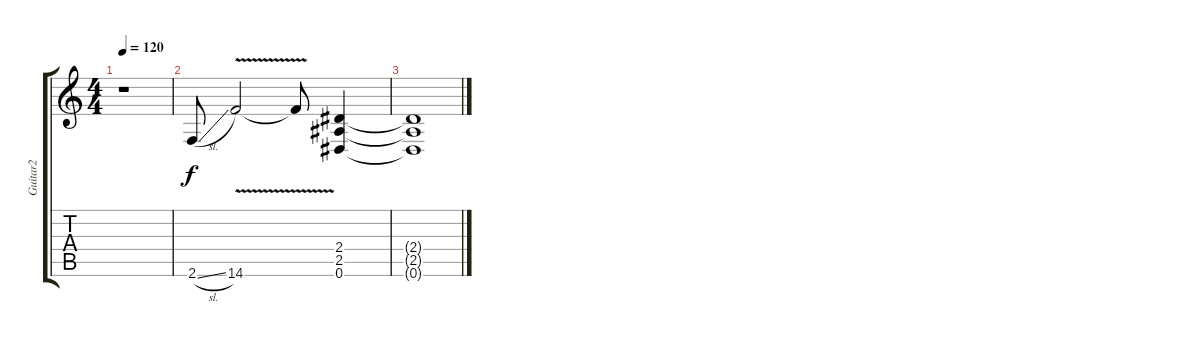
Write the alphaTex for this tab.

\track ("Guitar2" "Guitar2") {instrument distortionguitar}
\staff {score tabs}
\tuning (Eb4 Bb3 Gb3 Db3 Ab2 Eb2) {hide}
\ts (4 4)
\tempo 120
\clef g2
\ks c
r.1{dy f} |
2.6{sl}.8 14.6{v}.2 14.6{t}.8 (2.4 2.5 0.6).4 |
(2.4{t} 2.5{t} 0.6{t}).1
